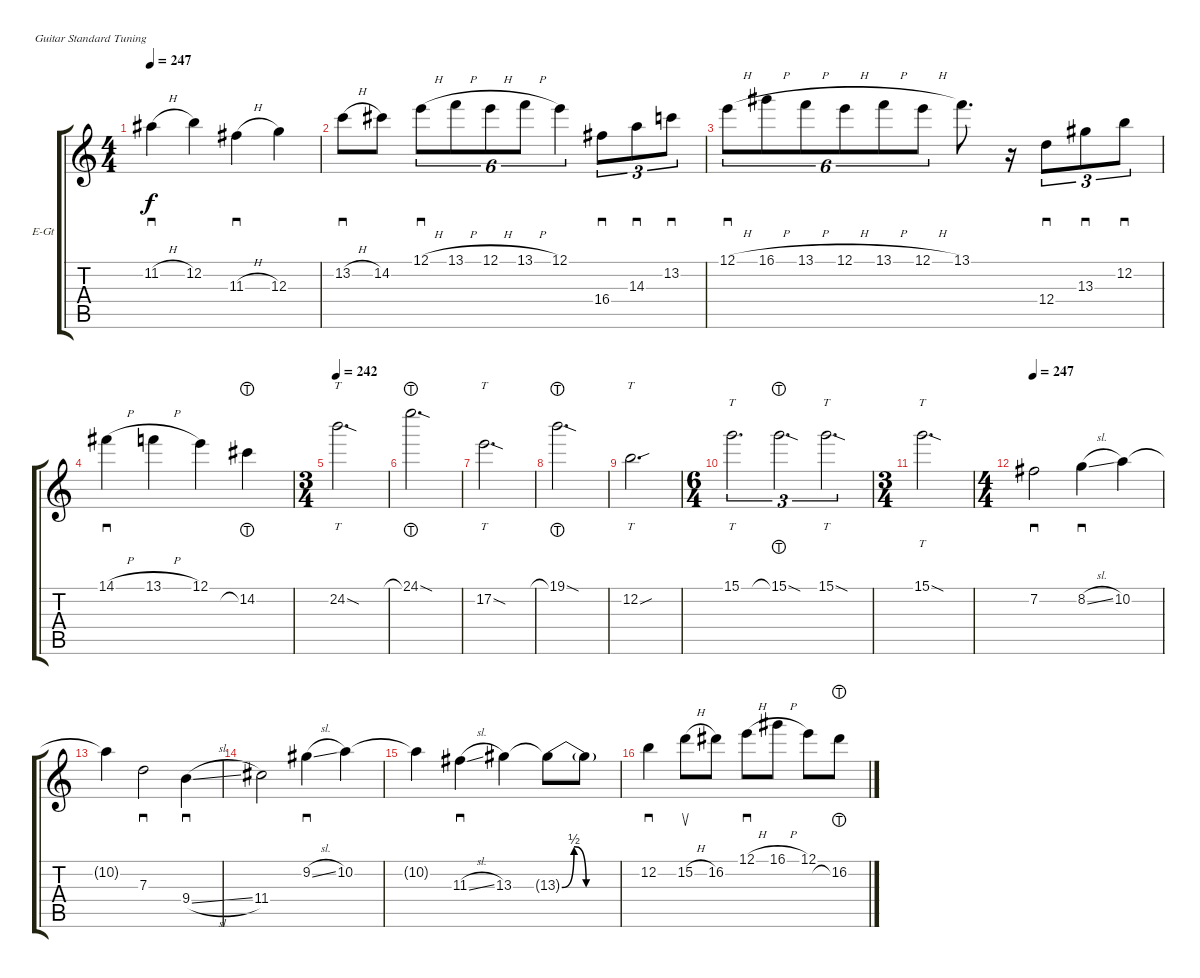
\bracketExtendMode groupsimilarinstruments
\firstSystemTrackNameOrientation horizontal
\otherSystemsTrackNameOrientation horizontal
\track ("Solo" "E-Gt") {instrument distortionguitar}
\staff {score tabs}
\tuning (E4 B3 G3 D3 A2 E2)
\ts (4 4)
\tempo 247
\clef g2
\ks c
11.2{h}.4{sd dy f} 12.2.4 11.3{h}.4{sd} 12.3.4 |
13.2{h}.8{sd} 14.2.8 12.1{h}.8{sd tu (6 4)} 13.1{h}.8{tu (6 4)} 12.1{h}.8{tu (6 4)} 13.1{h}.8{tu (6 4)} 12.1.4{tu (6 4)} 16.4.8{sd tu (3 2)} 14.3.8{sd tu (3 2)} 13.2.8{sd tu (3 2)} |
12.1{h}.8{sd tu (6 4)} 16.1{h}.8{tu (6 4)} 13.1{h}.8{tu (6 4)} 12.1{h}.8{tu (6 4)} 13.1{h}.8{tu (6 4)} 12.1{h}.8{tu (6 4)} 13.1.8{d} r.16 12.4.8{sd tu (3 2)} 13.3.8{sd tu (3 2)} 12.2.8{sd tu (3 2)} |
14.1{h}.4{sd} 13.1{h}.4 12.1.4 14.2{lht}.4 |
\ts (3 4)
\beaming (8 2 2 2)
\tempo 242
24.2{sod}.2{tt d} |
24.1{sod lht}.2{d} |
17.2{sod}.2{tt d} |
19.1{sod lht}.2{d} |
12.2{sou}.2{tt d} |
\ts (6 4)
\beaming (8 6 6)
15.1.2{tt d tu (3 2)} 15.1{sod lht}.2{d tu (3 2)} 15.1{sod}.2{tt d tu (3 2)} |
\ts (3 4)
\beaming (8 2 2 2)
15.1{sod}.2{tt d} |
\ts (4 4)
\beaming (8 2 2 2 2)
\tempo 247
7.2.2{sd} 8.2{sl}.4{sd} 10.2.4 |
10.2{t}.4 7.3.2{sd} 9.4{sl}.4{sd} |
11.4.2 9.2{sl}.4{sd} 10.2.4 |
10.2{t}.4 11.3{sl}.4{sd} 13.3.4 13.3{be (bendrelease 0 0 30 2 30 2 60 0) t}.8 13.3{be (hold 0 0 60 0) t}.8 |
12.2.4{sd} 15.2{h}.8{su} 16.2.8 12.1{h}.8{sd} 16.1{h}.8 12.1.8 16.2{lht}.8
